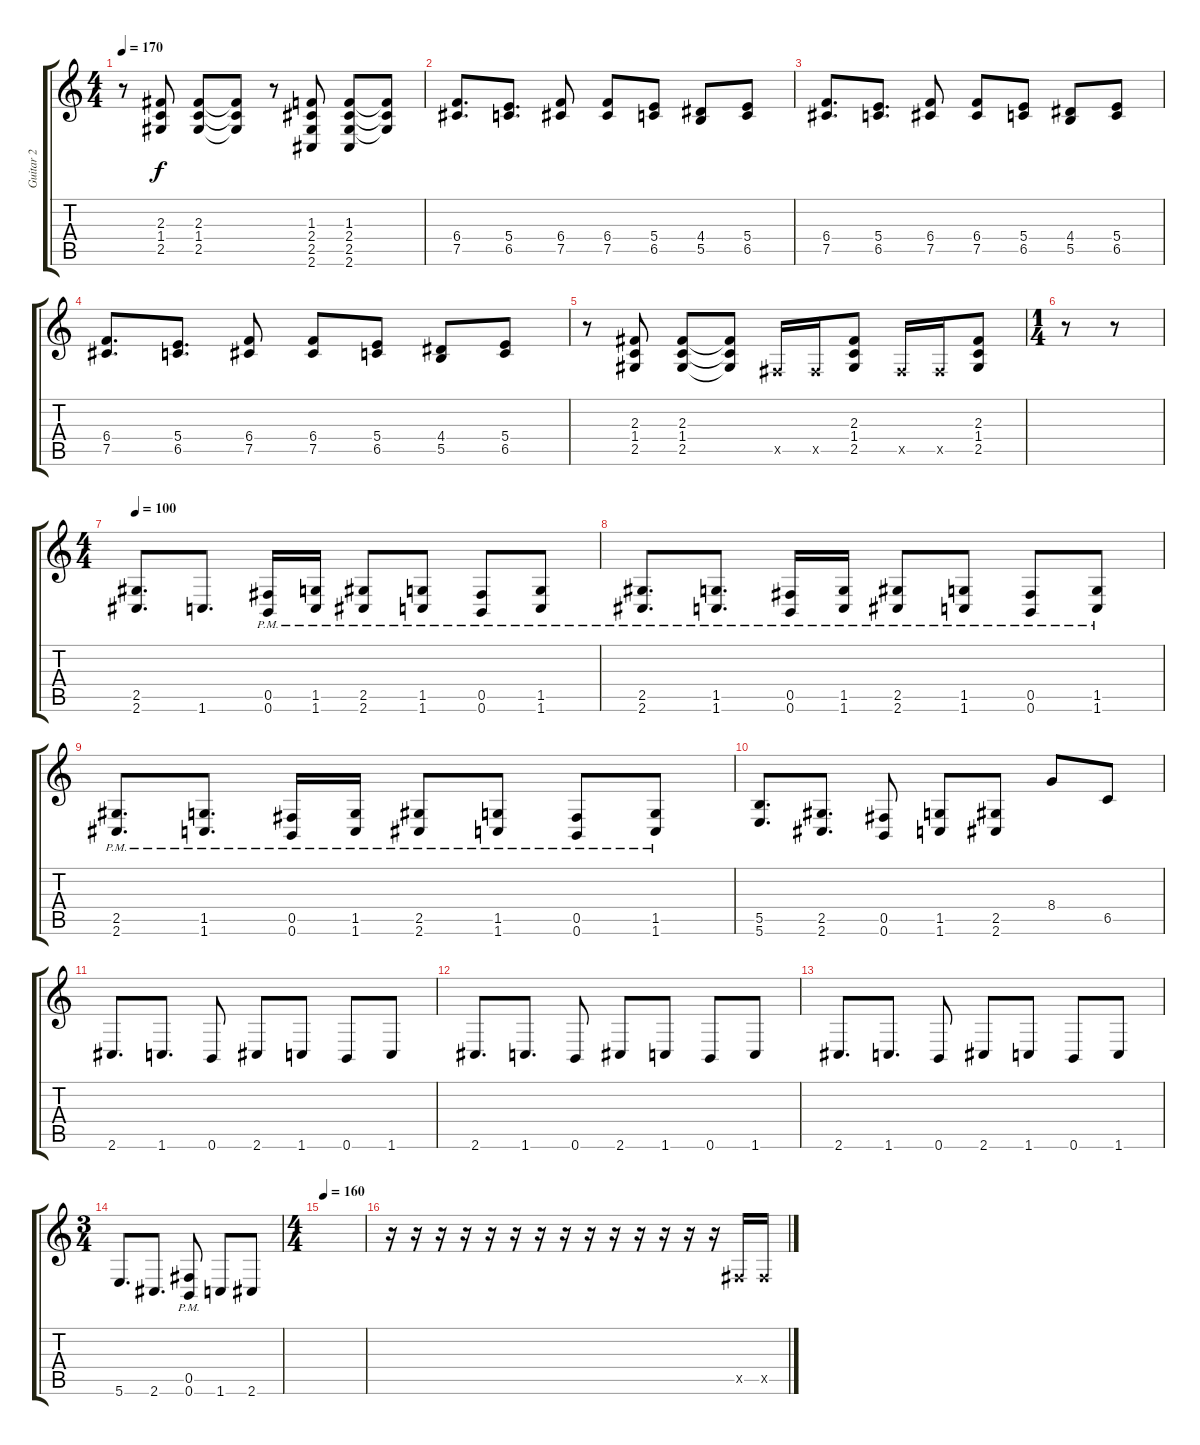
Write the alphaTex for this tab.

\track ("Guitar 2" "Guitar 2") {instrument distortionguitar}
\staff {score tabs}
\tuning (Db4 Ab3 E3 B2 Gb2 B1) {hide}
\ts (4 4)
\tempo 170
\clef g2
\ks c
r.8{dy f} (2.3 1.4 2.5).8 (2.3 1.4 2.5).8 (2.3{t} 1.4{t} 2.5{t}).8 r.8 (1.3 2.4 2.5 2.6).8 (1.3 2.4 2.5 2.6).8 (1.3{t} 2.4{t} 2.5{t}).8 |
(6.4 7.5).8{d} (5.4 6.5).8{d} (6.4 7.5).8 (6.4 7.5).8 (5.4 6.5).8 (4.4 5.5).8 (5.4 6.5).8 |
(6.4 7.5).8{d} (5.4 6.5).8{d} (6.4 7.5).8 (6.4 7.5).8 (5.4 6.5).8 (4.4 5.5).8 (5.4 6.5).8 |
(6.4 7.5).8{d} (5.4 6.5).8{d} (6.4 7.5).8 (6.4 7.5).8 (5.4 6.5).8 (4.4 5.5).8 (5.4 6.5).8 |
r.8 (2.3 1.4 2.5).8 (2.3 1.4 2.5).8 (2.3{t} 1.4{t} 2.5{t}).8 0.5{x}.16 0.5{x}.16 (2.3 1.4 2.5).8 0.5{x}.16 0.5{x}.16 (2.3 1.4 2.5).8 |
\ts (1 4)
r.8 r.8 |
\ts (4 4)
\tempo 100
(2.5 2.6).8{d} 1.6.8{d} (0.5{pm} 0.6{pm}).16 (1.5{pm} 1.6{pm}).16 (2.5{pm} 2.6{pm}).8 (1.5{pm} 1.6{pm}).8 (0.5{pm} 0.6{pm}).8 (1.5{pm} 1.6{pm}).8 |
(2.5{pm} 2.6{pm}).8{d} (1.5{pm} 1.6{pm}).8{d} (0.5{pm} 0.6{pm}).16 (1.5{pm} 1.6{pm}).16 (2.5{pm} 2.6{pm}).8 (1.5{pm} 1.6{pm}).8 (0.5{pm} 0.6{pm}).8 (1.5{pm} 1.6{pm}).8 |
(2.5{pm} 2.6{pm}).8{d} (1.5{pm} 1.6{pm}).8{d} (0.5{pm} 0.6{pm}).16 (1.5{pm} 1.6{pm}).16 (2.5{pm} 2.6{pm}).8 (1.5{pm} 1.6{pm}).8 (0.5{pm} 0.6{pm}).8 (1.5{pm} 1.6{pm}).8 |
(5.5 5.6).8{d} (2.5 2.6).8{d} (0.5 0.6).8 (1.5 1.6).8 (2.5 2.6).8 8.4.8 6.5.8 |
2.6.8{d} 1.6.8{d} 0.6.8 2.6.8 1.6.8 0.6.8 1.6.8 |
2.6.8{d} 1.6.8{d} 0.6.8 2.6.8 1.6.8 0.6.8 1.6.8 |
2.6.8{d} 1.6.8{d} 0.6.8 2.6.8 1.6.8 0.6.8 1.6.8 |
\ts (3 4)
5.6.8{d} 2.6.8{d} (0.5{pm} 0.6{pm}).8 1.6.8 2.6.8 |
\ts (4 4)
\tempo 160
|
r.16 r.16 r.16 r.16 r.16 r.16 r.16 r.16 r.16 r.16 r.16 r.16 r.16 r.16 0.5{x}.16 0.5{x}.16
